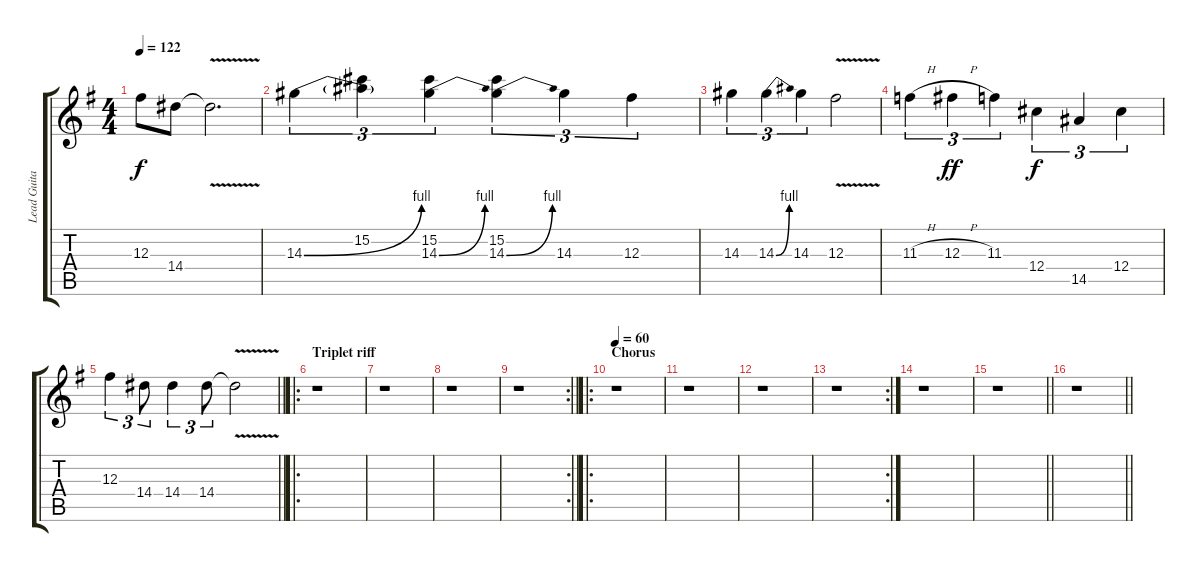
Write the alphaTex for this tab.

\track ("Lead Guitar" "Lead Guita") {instrument distortionguitar}
\staff {score tabs}
\tuning (Eb4 Bb3 Gb3 Db3 Ab2 Eb2) {hide}
\ts (4 4)
\tempo 122
\clef g2
\ks eminor
12.3.8{dy f} 14.4.8 14.4{v t}.2{d} |
14.3{be (bend 0 0 60 4)}.4{tu (3 2)} (15.2 14.3{t}).4{tu (3 2)} (15.2 14.3{be (bend 0 0 60 4)}).4{tu (3 2)} (15.2 14.3{be (bend 0 0 60 4)}).4{tu (3 2)} 14.3.4{tu (3 2)} 12.3.4{tu (3 2)} |
14.3.4{tu (3 2)} 14.3{be (bend 0 0 60 4)}.4{tu (3 2)} 14.3.4{tu (3 2)} 12.3{v}.2 |
11.3{h}.4{tu (3 2)} 12.3{h}.4{tu (3 2) dy ff} 11.3.4{tu (3 2)} 12.4.4{tu (3 2) dy f} 14.5.4{tu (3 2)} 12.4.4{tu (3 2)} |
\barLineRight lightlight
12.3.4{tu (3 2)} 14.4.8{tu (3 2)} 14.4.4{tu (3 2)} 14.4.8{tu (3 2)} 14.4{v t}.2 |
\ro
\section ("" "Triplet riff")
r.1 |
r.1 |
r.1 |
\rc 2
\barLineRight lightlight
r.1 |
\ro
\section ("" "Chorus")
\tempo 60
r.1 |
r.1 |
r.1 |
\rc 2
r.1 |
r.1 |
\barLineRight lightlight
r.1 |
\barLineRight lightlight
r.1
